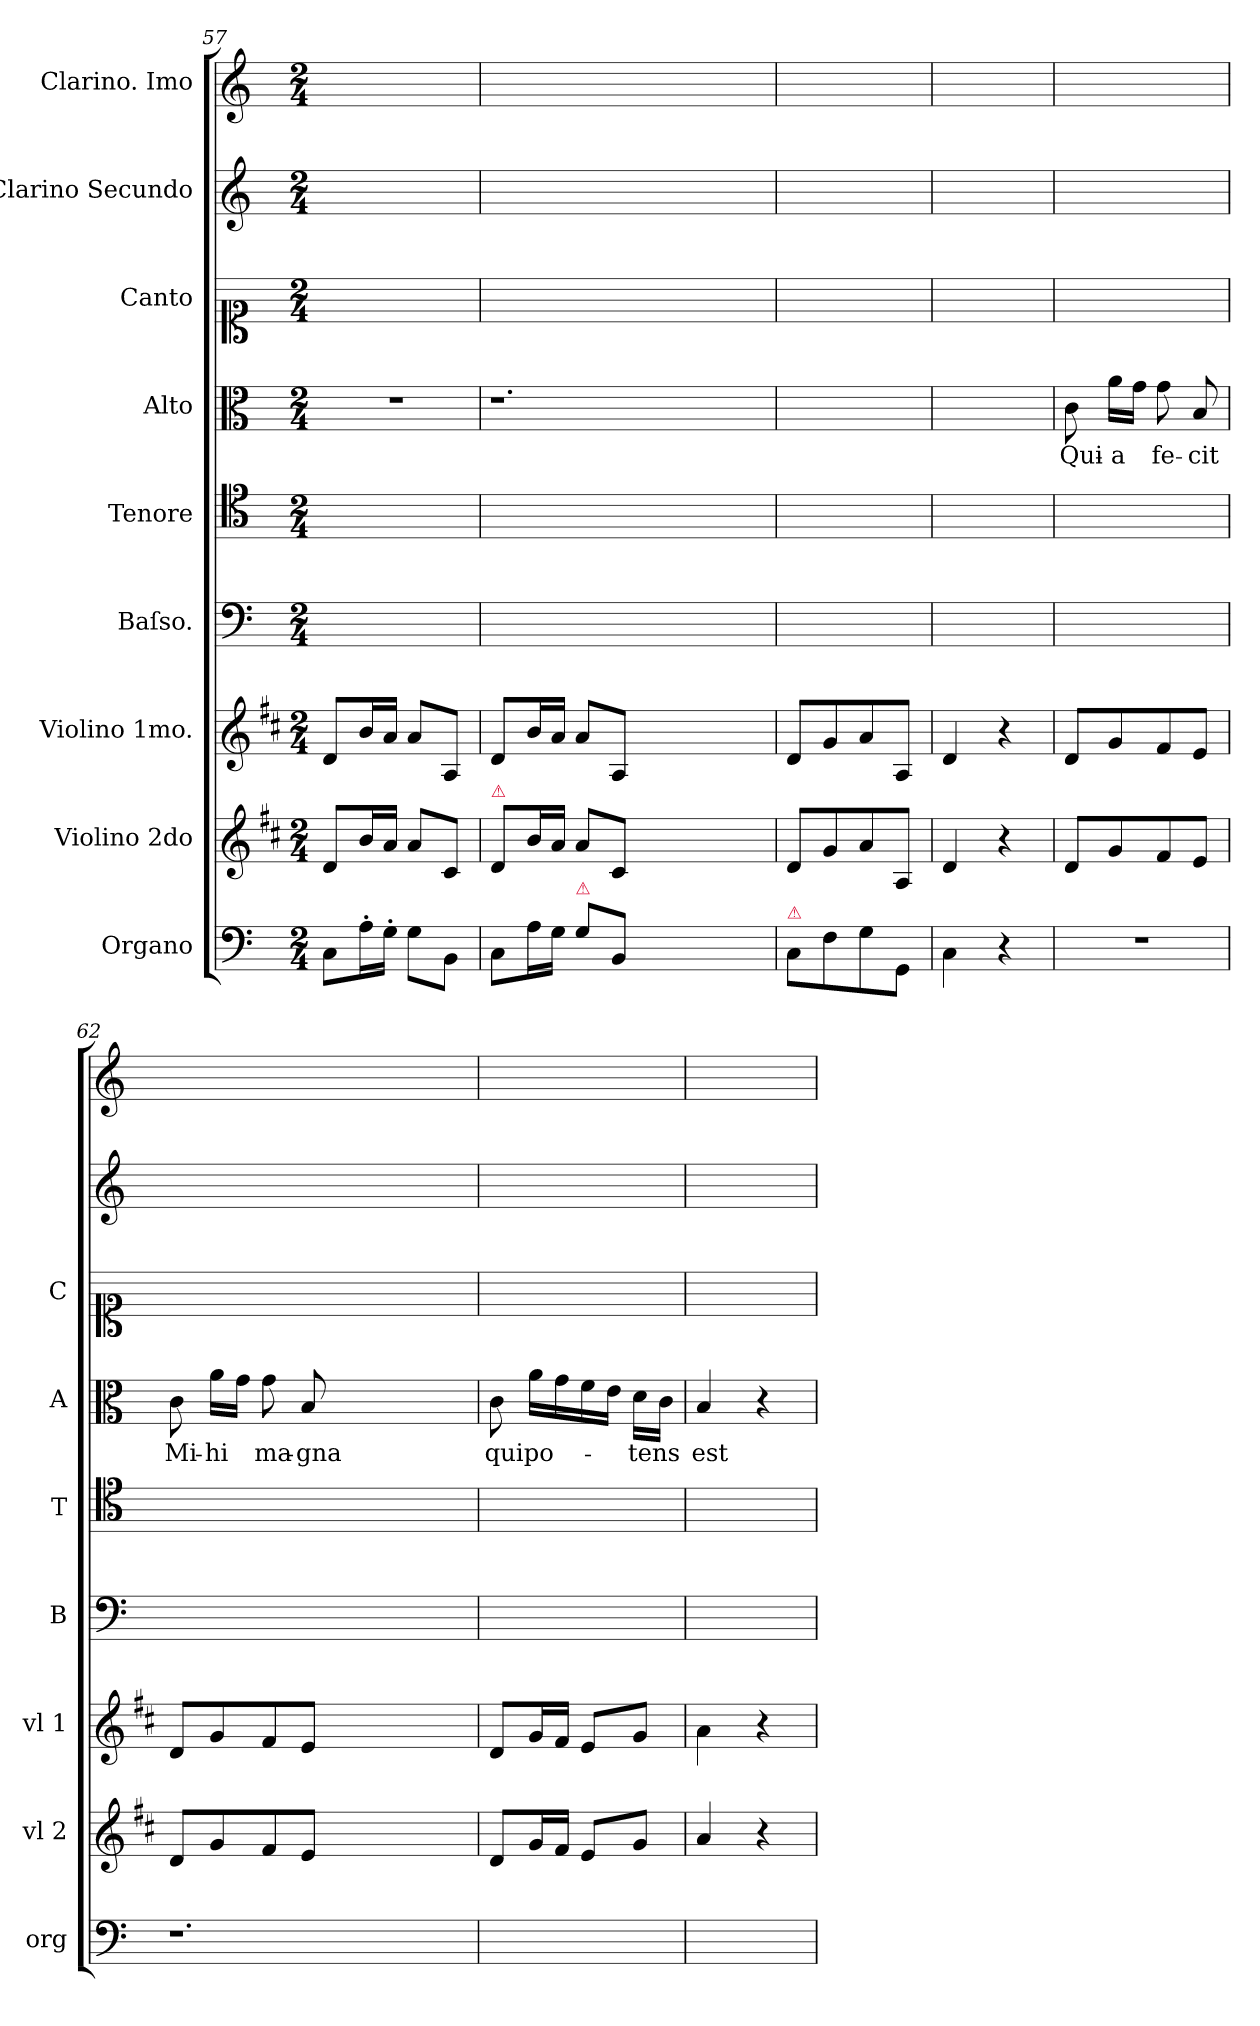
**kern	**kern	**kern	**kern	**kern	**kern	**text	**kern	**kern	**kern
*part9	*part8	*part7	*part6	*part5	*part4	*part4	*part3	*part2	*part1
*staff9	*staff8	*staff7	*staff6	*staff5	*staff4	*staff4	*staff3	*staff2	*staff1
*I"Organo	*I"Violino 2do	*I"Violino 1mo.	*I"Baſso.	*I"Tenore	*I"Alto	*	*I"Canto	*I"Clarino Secundo	*I"Clarino. Imo
*I'org	*I'vl 2	*I'vl 1	*I'B	*I'T	*I'A	*	*I'C	*	*
*clefF4	*clefG2	*clefG2	*clefF4	*clefC4	*clefC3	*	*clefC1	*clefG2	*clefG2
*	*ITrd1c2	*ITrd1c2	*	*	*	*	*	*	*
*k[]	*k[]	*k[]	*k[]	*k[]	*k[]	*	*k[]	*k[]	*k[]
*C:	*C:	*C:	*C:	*C:	*C:	*	*C:	*C:	*C:
*M2/4	*M2/4	*M2/4	*M2/4	*M2/4	*M2/4	*	*M2/4	*M2/4	*M2/4
=57	=57	=57	=57	=57	=57	=57	=57	=57	=57
8C\L	8c/L	8c/L	2ryy	2ryy	2r	.	2ryy	2ryy	2ryy
16A'\L	16a/L	16a/L	.	.	.	.	.	.	.
16G'\JJ	16g/JJ	16g/JJ	.	.	.	.	.	.	.
8G\L	8g/L	8g/L	.	.	.	.	.	.	.
8BB\J	8B/J	8G/J	.	.	.	.	.	.	.
=58	=58	=58	=58	=58	=58	=58	=58	=58	=58
!	!LO:TX:a:color=crimson:t=⚠	!	!	!	!	!	!	!	!
8C\L	8c/L	8c/L	2ryy	2ryy	1.r	.	2ryy	2ryy	2ryy
16A\L	16a/L	16a/L	.	.	.	.	.	.	.
16G\JJ	16g/JJ	16g/JJ	.	.	.	.	.	.	.
!LO:TX:a:color=crimson:t=⚠	!	!	!	!	!	!	!	!	!
8G\L	8g/L	8g/L	.	.	.	.	.	.	.
8BB/J	8B/J	8G/J	.	.	.	.	.	.	.
1ryy	1ryy	1ryy	1ryy	1ryy	.	.	1ryy	1ryy	1ryy
=59	=59	=59	=59	=59	=59	=59	=59	=59	=59
!LO:TX:a:color=crimson:t=⚠	!	!	!	!	!	!	!	!	!
8C\L	8c/L	8c/L	2ryy	2ryy	2ryy	.	2ryy	2ryy	2ryy
8F\	8f/	8f/	.	.	.	.	.	.	.
8G\	8g/	8g/	.	.	.	.	.	.	.
8GG/J	8G/J	8G/J	.	.	.	.	.	.	.
=60	=60	=60	=60	=60	=60	=60	=60	=60	=60
4C\	4c/	4c/	2ryy	2ryy	2ryy	.	2ryy	2ryy	2ryy
4r	4r	4r	.	.	.	.	.	.	.
=61	=61	=61	=61	=61	=61	=61	=61	=61	=61
2r	8c/L	8c/L	2ryy	2ryy	8c\	Qui-	2ryy	2ryy	2ryy
.	8f/	8f/	.	.	16a\LL	-a	.	.	.
.	.	.	.	.	16g\JJ	.	.	.	.
.	8e/	8e/	.	.	8g\	fe-	.	.	.
.	8d/J	8d/J	.	.	8B/	-cit	.	.	.
=62	=62	=62	=62	=62	=62	=62	=62	=62	=62
1.r	8c/L	8c/L	2ryy	2ryy	8c\	Mi-	2ryy	2ryy	2ryy
.	8f/	8f/	.	.	16a\LL	-hi	.	.	.
.	.	.	.	.	16g\JJ	.	.	.	.
.	8e/	8e/	.	.	8g\	ma-	.	.	.
.	8d/J	8d/J	.	.	8B/	-gna	.	.	.
.	1ryy	1ryy	1ryy	1ryy	1ryy	.	1ryy	1ryy	1ryy
=63	=63	=63	=63	=63	=63	=63	=63	=63	=63
2ryy	8c/L	8c/L	2ryy	2ryy	8c\	qui	2ryy	2ryy	2ryy
.	16f/L	16f/L	.	.	16a\LL	po-	.	.	.
.	16e/JJ	16e/JJ	.	.	16g\	.	.	.	.
.	8d/L	8d/L	.	.	16f\	.	.	.	.
.	.	.	.	.	16e\JJ	.	.	.	.
.	8f/J	8f/J	.	.	16d\LL	-tens	.	.	.
.	.	.	.	.	16c\JJ	.	.	.	.
=64	=64	=64	=64	=64	=64	=64	=64	=64	=64
2ryy	4g/	4g\	2ryy	2ryy	4B/	est	2ryy	2ryy	2ryy
.	4r	4r	.	.	4r	.	.	.	.
=	=	=	=	=	=	=	=	=	=
*-	*-	*-	*-	*-	*-	*-	*-	*-	*-
